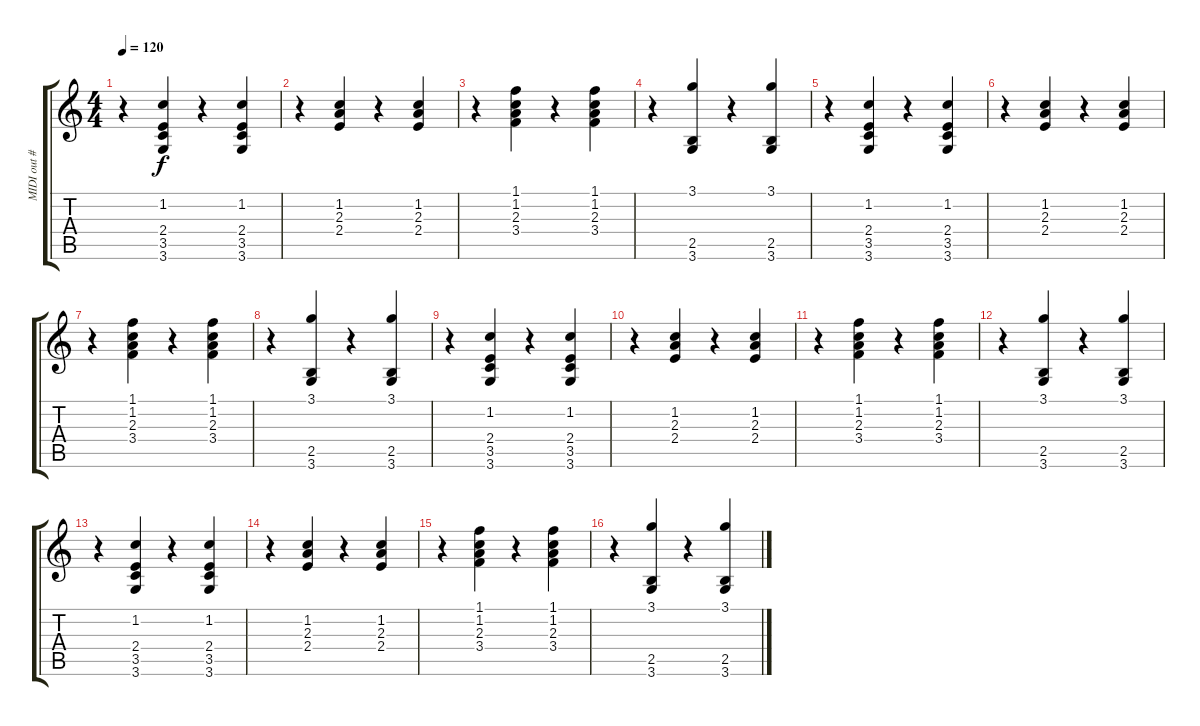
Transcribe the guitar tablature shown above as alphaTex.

\track ("MIDI out #3" "MIDI out #") {instrument acousticguitarnylon}
\staff {score tabs}
\tuning (E4 B3 G3 D3 A2 E2) {hide}
\ts (4 4)
\tempo 120
\clef g2
\ks c
r.4{dy f instrument acousticguitarnylon} (1.2 2.4 3.5 3.6).4{instrument acousticguitarnylon} r.4 (1.2 2.4 3.5 3.6).4 |
r.4 (1.2 2.3 2.4).4 r.4 (1.2 2.3 2.4).4 |
r.4 (1.1 1.2 2.3 3.4).4 r.4 (1.1 1.2 2.3 3.4).4 |
r.4 (3.1 2.5 3.6).4 r.4 (3.1 2.5 3.6).4 |
r.4 (1.2 2.4 3.5 3.6).4 r.4 (1.2 2.4 3.5 3.6).4 |
r.4 (1.2 2.3 2.4).4 r.4 (1.2 2.3 2.4).4 |
r.4 (1.1 1.2 2.3 3.4).4 r.4 (1.1 1.2 2.3 3.4).4 |
r.4 (3.1 2.5 3.6).4 r.4 (3.1 2.5 3.6).4 |
r.4 (1.2 2.4 3.5 3.6).4 r.4 (1.2 2.4 3.5 3.6).4 |
r.4 (1.2 2.3 2.4).4 r.4 (1.2 2.3 2.4).4 |
r.4 (1.1 1.2 2.3 3.4).4 r.4 (1.1 1.2 2.3 3.4).4 |
r.4 (3.1 2.5 3.6).4 r.4 (3.1 2.5 3.6).4 |
r.4 (1.2 2.4 3.5 3.6).4 r.4 (1.2 2.4 3.5 3.6).4 |
r.4 (1.2 2.3 2.4).4 r.4 (1.2 2.3 2.4).4 |
r.4 (1.1 1.2 2.3 3.4).4 r.4 (1.1 1.2 2.3 3.4).4 |
r.4 (3.1 2.5 3.6).4 r.4 (3.1 2.5 3.6).4
